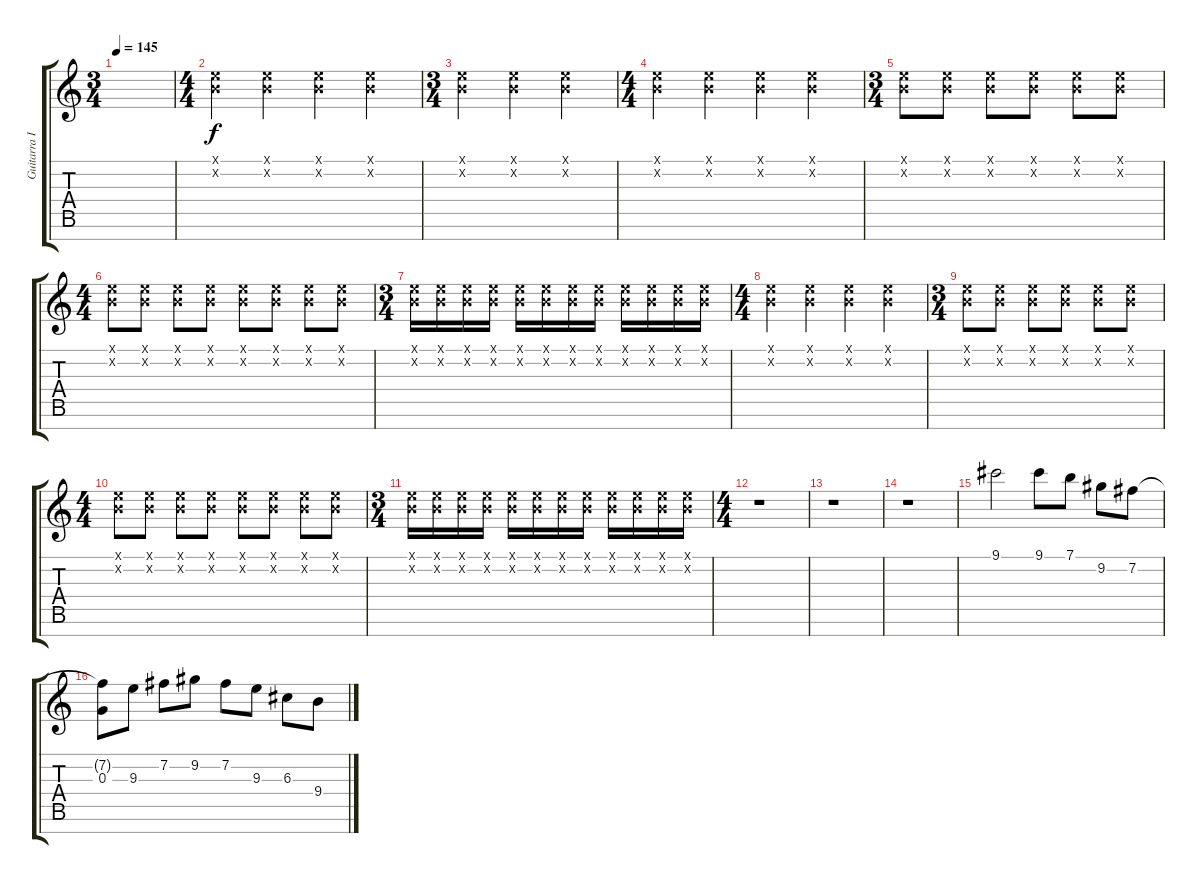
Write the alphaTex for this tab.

\track ("Guitarra III" "Guitarra I") {instrument distortionguitar}
\staff {score tabs}
\tuning (E4 B3 G3 D3 A2 E2 B1) {hide}
\ts (3 4)
\tempo 145
\clef g2
\ks c
|
\ts (4 4)
(0.1{x} 0.2{x}).4 (0.1{x} 0.2{x}).4 (0.1{x} 0.2{x}).4 (0.1{x} 0.2{x}).4 |
\ts (3 4)
(0.1{x} 0.2{x}).4 (0.1{x} 0.2{x}).4 (0.1{x} 0.2{x}).4 |
\ts (4 4)
(0.1{x} 0.2{x}).4 (0.1{x} 0.2{x}).4 (0.1{x} 0.2{x}).4 (0.1{x} 0.2{x}).4 |
\ts (3 4)
(0.1{x} 0.2{x}).8 (0.1{x} 0.2{x}).8 (0.1{x} 0.2{x}).8 (0.1{x} 0.2{x}).8 (0.1{x} 0.2{x}).8 (0.1{x} 0.2{x}).8 |
\ts (4 4)
(0.1{x} 0.2{x}).8 (0.1{x} 0.2{x}).8 (0.1{x} 0.2{x}).8 (0.1{x} 0.2{x}).8 (0.1{x} 0.2{x}).8 (0.1{x} 0.2{x}).8 (0.1{x} 0.2{x}).8 (0.1{x} 0.2{x}).8 |
\ts (3 4)
(0.1{x} 0.2{x}).16 (0.1{x} 0.2{x}).16 (0.1{x} 0.2{x}).16 (0.1{x} 0.2{x}).16 (0.1{x} 0.2{x}).16 (0.1{x} 0.2{x}).16 (0.1{x} 0.2{x}).16 (0.1{x} 0.2{x}).16 (0.1{x} 0.2{x}).16 (0.1{x} 0.2{x}).16 (0.1{x} 0.2{x}).16 (0.1{x} 0.2{x}).16 |
\ts (4 4)
(0.1{x} 0.2{x}).4 (0.1{x} 0.2{x}).4 (0.1{x} 0.2{x}).4 (0.1{x} 0.2{x}).4 |
\ts (3 4)
(0.1{x} 0.2{x}).8 (0.1{x} 0.2{x}).8 (0.1{x} 0.2{x}).8 (0.1{x} 0.2{x}).8 (0.1{x} 0.2{x}).8 (0.1{x} 0.2{x}).8 |
\ts (4 4)
(0.1{x} 0.2{x}).8 (0.1{x} 0.2{x}).8 (0.1{x} 0.2{x}).8 (0.1{x} 0.2{x}).8 (0.1{x} 0.2{x}).8 (0.1{x} 0.2{x}).8 (0.1{x} 0.2{x}).8 (0.1{x} 0.2{x}).8 |
\ts (3 4)
(0.1{x} 0.2{x}).16 (0.1{x} 0.2{x}).16 (0.1{x} 0.2{x}).16 (0.1{x} 0.2{x}).16 (0.1{x} 0.2{x}).16 (0.1{x} 0.2{x}).16 (0.1{x} 0.2{x}).16 (0.1{x} 0.2{x}).16 (0.1{x} 0.2{x}).16 (0.1{x} 0.2{x}).16 (0.1{x} 0.2{x}).16 (0.1{x} 0.2{x}).16 |
\ts (4 4)
r.1 |
r.1{instrument distortionguitar} |
r.1 |
9.1.2{balance 16} 9.1.8 7.1.8 9.2.8 7.2.8 |
(7.2{t} 0.3).8 9.3.8 7.2.8 9.2.8 7.2.8 9.3.8 6.3.8 9.4.8
